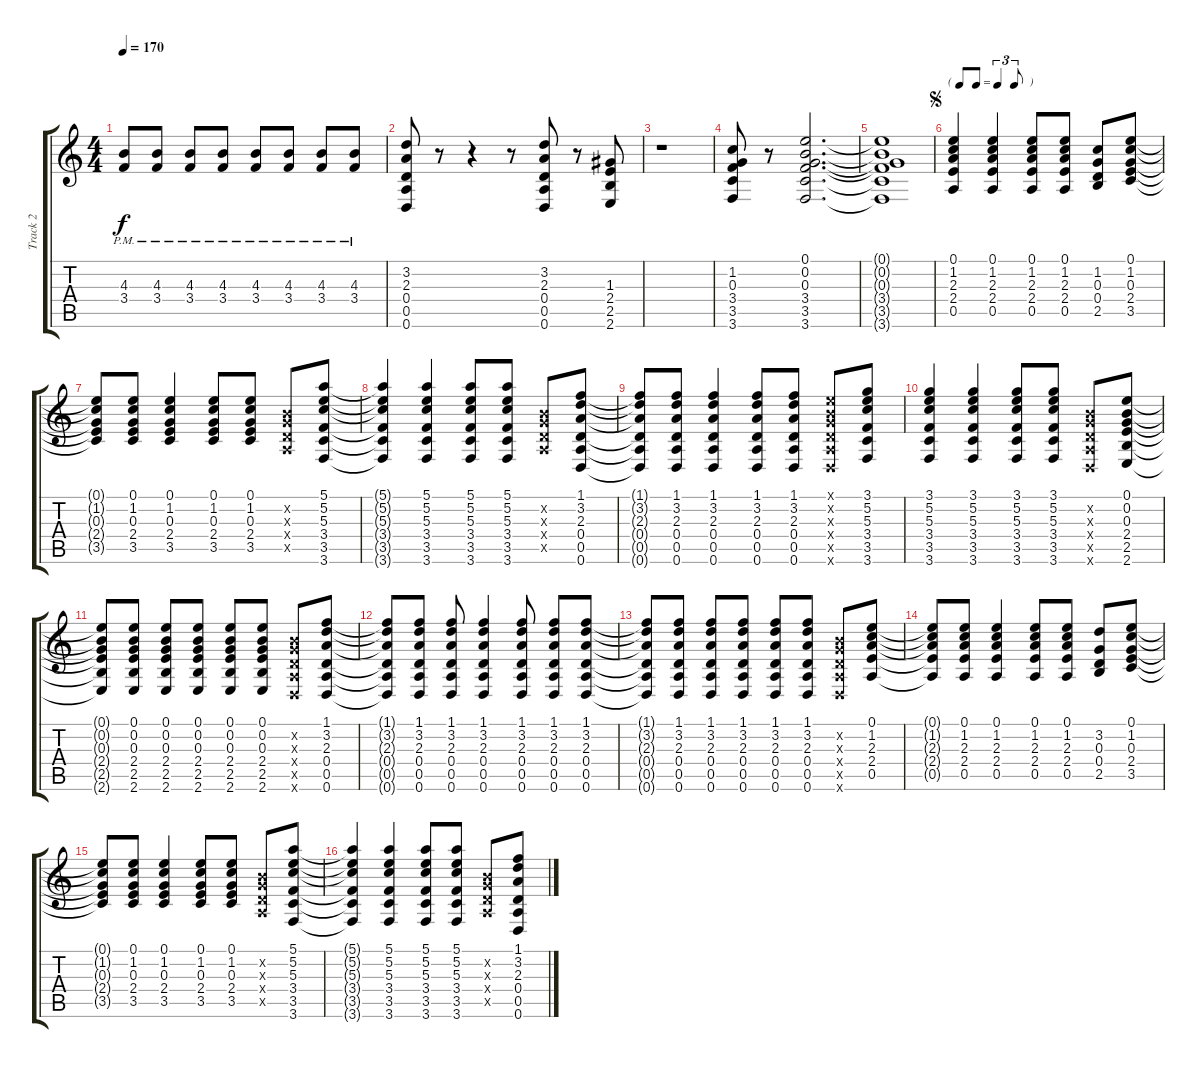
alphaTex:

\track ("Track 2" "Track 2") {instrument electricguitarjazz}
\staff {score tabs}
\tuning (E4 B3 G3 D3 A2 D2) {hide}
\ts (4 4)
\tempo 170
\clef g2
\ks c
(4.3{pm} 3.4{pm}).8{dy f} (4.3{pm} 3.4{pm}).8 (4.3{pm} 3.4{pm}).8 (4.3{pm} 3.4{pm}).8 (4.3{pm} 3.4{pm}).8 (4.3{pm} 3.4{pm}).8 (4.3{pm} 3.4{pm}).8 (4.3{pm} 3.4{pm}).8 |
(3.2 2.3 0.4 0.5 0.6).8 r.8 r.4 r.8 (3.2 2.3 0.4 0.5 0.6).8 r.8 (1.3 2.4 2.5 2.6).8 |
r.1 |
(1.2 0.3 3.4 3.5 3.6).8 r.8 (0.1 0.2 0.3 3.4 3.5 3.6).2{d} |
(0.1{t} 0.2{t} 0.3{t} 3.4{t} 3.5{t} 3.6{t}).1 |
\tf triplet8th
\jump segno
(0.1 1.2 2.3 2.4 0.5).4 (0.1 1.2 2.3 2.4 0.5).4 (0.1 1.2 2.3 2.4 0.5).8 (0.1 1.2 2.3 2.4 0.5).8 (1.2 0.3 0.4 2.5).8 (0.1 1.2 0.3 2.4 3.5).8 |
(0.1{t} 1.2{t} 0.3{t} 2.4{t} 3.5{t}).8 (0.1 1.2 0.3 2.4 3.5).8 (0.1 1.2 0.3 2.4 3.5).4 (0.1 1.2 0.3 2.4 3.5).8 (0.1 1.2 0.3 2.4 3.5).8 (0.2{x} 0.3{x} 0.4{x} 0.5{x}).8 (5.1 5.2 5.3 3.4 3.5 3.6).8 |
(5.1{t} 5.2{t} 5.3{t} 3.4{t} 3.5{t} 3.6{t}).4 (5.1 5.2 5.3 3.4 3.5 3.6).4 (5.1 5.2 5.3 3.4 3.5 3.6).8 (5.1 5.2 5.3 3.4 3.5 3.6).8 (0.2{x} 0.3{x} 0.4{x} 0.5{x}).8 (1.1 3.2 2.3 0.4 0.5 0.6).8 |
(1.1{t} 3.2{t} 2.3{t} 0.4{t} 0.5{t} 0.6{t}).8 (1.1 3.2 2.3 0.4 0.5 0.6).8 (1.1 3.2 2.3 0.4 0.5 0.6).4 (1.1 3.2 2.3 0.4 0.5 0.6).8 (1.1 3.2 2.3 0.4 0.5 0.6).8 (0.1{x} 0.2{x} 0.3{x} 0.4{x} 0.5{x} 0.6{x}).8 (3.1 5.2 5.3 3.4 3.5 3.6).8 |
(3.1 5.2 5.3 3.4 3.5 3.6).4 (3.1 5.2 5.3 3.4 3.5 3.6).4 (3.1 5.2 5.3 3.4 3.5 3.6).8 (3.1 5.2 5.3 3.4 3.5 3.6).8 (0.2{x} 0.3{x} 0.4{x} 0.5{x} 0.6{x}).8 (0.1 0.2 0.3 2.4 2.5 2.6).8 |
(0.1{t} 0.2{t} 0.3{t} 2.4{t} 2.5{t} 2.6{t}).8 (0.1 0.2 0.3 2.4 2.5 2.6).8 (0.1 0.2 0.3 2.4 2.5 2.6).8 (0.1 0.2 0.3 2.4 2.5 2.6).8 (0.1 0.2 0.3 2.4 2.5 2.6).8 (0.1 0.2 0.3 2.4 2.5 2.6).8 (0.2{x} 0.3{x} 0.4{x} 0.5{x} 0.6{x}).8 (1.1 3.2 2.3 0.4 0.5 0.6).8 |
(1.1{t} 3.2{t} 2.3{t} 0.4{t} 0.5{t} 0.6{t}).8 (1.1 3.2 2.3 0.4 0.5 0.6).8 (1.1 3.2 2.3 0.4 0.5 0.6).8 (1.1 3.2 2.3 0.4 0.5 0.6).4 (1.1 3.2 2.3 0.4 0.5 0.6).8 (1.1 3.2 2.3 0.4 0.5 0.6).8 (1.1 3.2 2.3 0.4 0.5 0.6).8 |
(1.1{t} 3.2{t} 2.3{t} 0.4{t} 0.5{t} 0.6{t}).8 (1.1 3.2 2.3 0.4 0.5 0.6).8 (1.1 3.2 2.3 0.4 0.5 0.6).8 (1.1 3.2 2.3 0.4 0.5 0.6).8 (1.1 3.2 2.3 0.4 0.5 0.6).8 (1.1 3.2 2.3 0.4 0.5 0.6).8 (0.2{x} 0.3{x} 0.4{x} 0.5{x} 0.6{x}).8 (0.1 1.2 2.3 2.4 0.5).8 |
(0.1{t} 1.2{t} 2.3{t} 2.4{t} 0.5{t}).8 (0.1 1.2 2.3 2.4 0.5).8 (0.1 1.2 2.3 2.4 0.5).4 (0.1 1.2 2.3 2.4 0.5).8 (0.1 1.2 2.3 2.4 0.5).8 (3.2 0.3 0.4 2.5).8 (0.1 1.2 0.3 2.4 3.5).8 |
(0.1{t} 1.2{t} 0.3{t} 2.4{t} 3.5{t}).8 (0.1 1.2 0.3 2.4 3.5).8 (0.1 1.2 0.3 2.4 3.5).4 (0.1 1.2 0.3 2.4 3.5).8 (0.1 1.2 0.3 2.4 3.5).8 (0.2{x} 0.3{x} 0.4{x} 0.5{x}).8 (5.1 5.2 5.3 3.4 3.5 3.6).8 |
(5.1{t} 5.2{t} 5.3{t} 3.4{t} 3.5{t} 3.6{t}).4 (5.1 5.2 5.3 3.4 3.5 3.6).4 (5.1 5.2 5.3 3.4 3.5 3.6).8 (5.1 5.2 5.3 3.4 3.5 3.6).8 (0.2{x} 0.3{x} 0.4{x} 0.5{x}).8 (1.1 3.2 2.3 0.4 0.5 0.6).8
